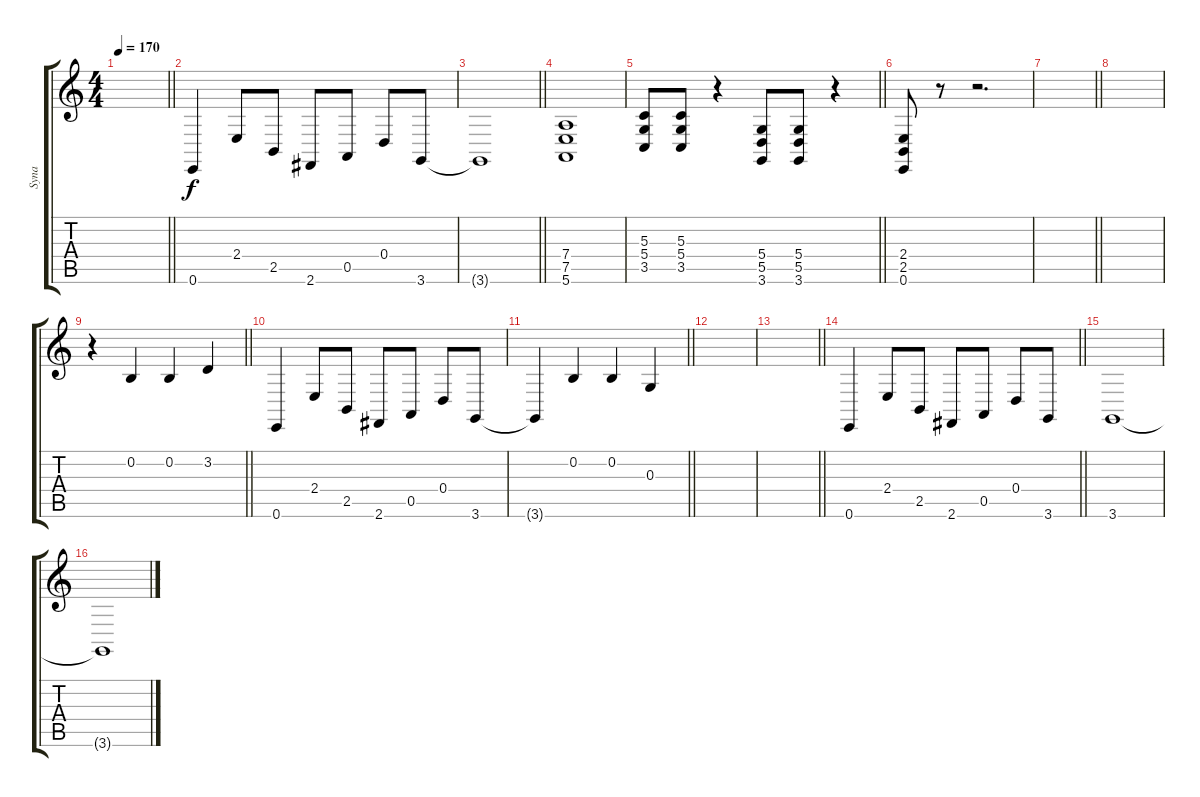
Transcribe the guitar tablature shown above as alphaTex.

\track ("Syna" "Syna") {instrument churchorgan}
\staff {score tabs}
\tuning (E4 B3 G3 D3 A2 E2) {hide}
\ts (4 4)
\tempo 170
\clef g2
\barLineRight lightlight
\ks c
|
0.6.4{instrument acousticgrandpiano} 2.4.8 2.5.8 2.6.8 0.5.8 0.4.8 3.6.8 |
\barLineRight lightlight
3.6{t}.1 |
(7.4 7.5 5.6).1{instrument overdrivenguitar} |
\barLineRight lightlight
(5.3 5.4 3.5).8 (5.3 5.4 3.5).8 r.4 (5.4 5.5 3.6).8 (5.4 5.5 3.6).8 r.4 |
(2.4 2.5 0.6).8 r.8 r.2{d} |
\barLineRight lightlight
|
|
\barLineRight lightlight
r.4 0.2.4 0.2.4 3.2.4 |
0.6.4{instrument acousticgrandpiano} 2.4.8 2.5.8 2.6.8 0.5.8 0.4.8 3.6.8 |
\barLineRight lightlight
3.6{t}.4 0.2.4 0.2.4 0.3.4 |
|
\barLineRight lightlight
|
\barLineRight lightlight
0.6.4{instrument acousticgrandpiano} 2.4.8 2.5.8 2.6.8 0.5.8 0.4.8 3.6.8 |
\section ("" "")
3.6.1{instrument churchorgan} |
3.6{t}.1
